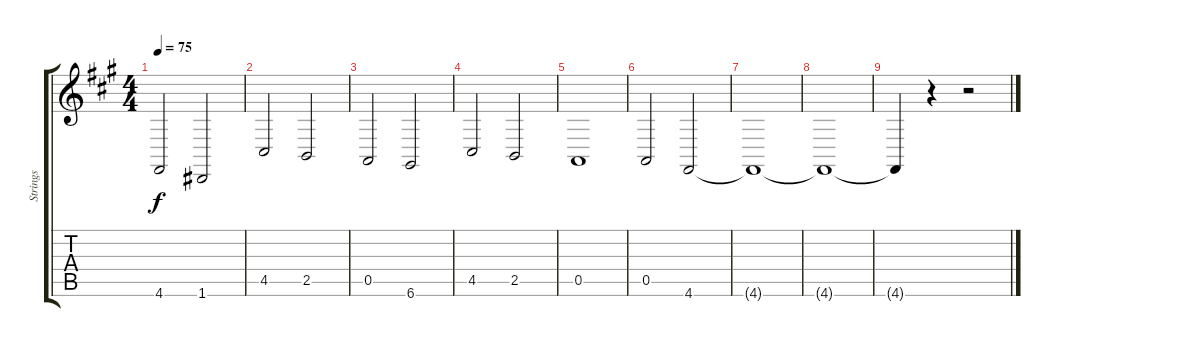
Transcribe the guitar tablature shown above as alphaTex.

\track ("Strings" "Strings") {instrument synthstrings1}
\staff {score tabs}
\tuning (E4 B3 G3 D3 A2 D2) {hide}
\ts (4 4)
\tempo 75
\clef g2
\ks f#minor
4.6.2{dy f} 1.6.2 |
4.5.2 2.5.2 |
0.5.2 6.6.2 |
4.5.2 2.5.2 |
0.5.1 |
0.5.2 4.6.2 |
4.6{t}.1 |
4.6{t}.1 |
4.6{t}.4 r.4 r.2
